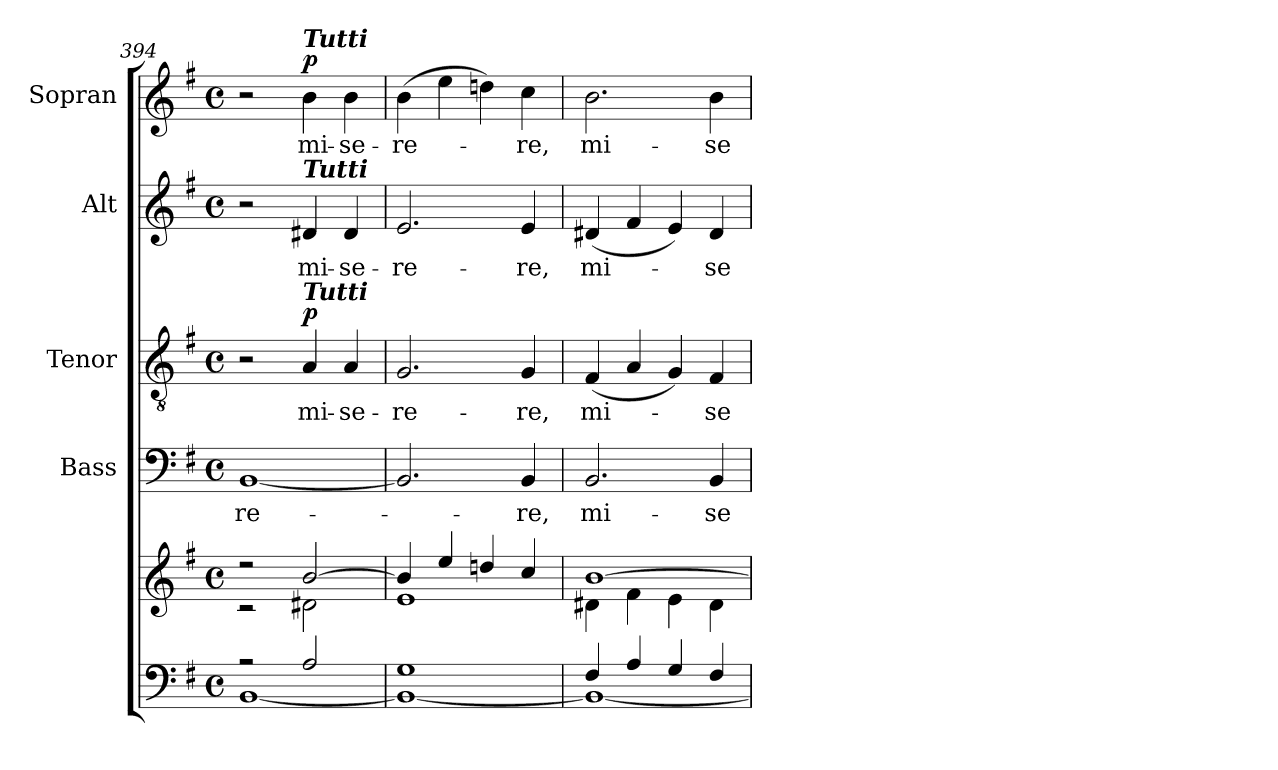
**kern	**kern	**kern	**text	**kern	**text	**dynam	**kern	**text	**kern	**text	**dynam
*part5	*part5	*part4	*part4	*part3	*part3	*part3	*part2	*part2	*part1	*part1	*part1
*staff6	*staff5	*staff4	*staff4	*staff3	*staff3	*staff3	*staff2	*staff2	*staff1	*staff1	*staff1
*	*	*I"Bass	*	*I"Tenor	*	*	*I"Alt	*	*I"Sopran	*	*
*	*	*I'B.	*	*I'T.	*	*	*I'A.	*	*I'S.	*	*
!!LO:LB:g=z
*clefF4	*clefG2	*clefF4	*	*clefGv2	*	*	*clefG2	*	*clefG2	*	*
*k[f#]	*k[f#]	*k[f#]	*	*k[f#]	*	*	*k[f#]	*	*k[f#]	*	*
*G:	*G:	*G:	*	*G:	*	*	*G:	*	*G:	*	*
*M4/4	*M4/4	*M4/4	*	*M4/4	*	*	*M4/4	*	*M4/4	*	*
*met(c)	*met(c)	*met(c)	*	*met(c)	*	*	*met(c)	*	*met(c)	*	*
=394	=394	=394	=394	=394	=394	=394	=394	=394	=394	=394	=394
*^	*^	*	*	*	*	*	*	*	*	*	*
!	!	!	!	!	!LO:LY:b	!	!	!	!	!	!	!	!
2rA	[<1BB	2r	2r	[1BB	-re-	2r	.	.	2r	.	2r	.	.
!	!	!	!	!	!	!	!	!	!	!	!LO:TX:a:Bi:t=Tutti	!	!
!	!	!	!	!	!	!	!	!	!LO:TX:a:Bi:t=Tutti	!	!	!	!
!	!	!	!	!	!	!LO:TX:a:Bi:t=Tutti	!	!	!	!	!	!	!
!	!	!	!	!	!	!	!LO:LY:b	!LO:DY:a	!	!LO:LY:b	!	!LO:LY:b	!LO:DY:a
2A/	.	[>2b/	2d#X\	.	.	4A/	mi-	p	4d#X/	mi-	4b\	mi-	p
!	!	!	!	!	!	!	!LO:LY:b	!	!	!LO:LY:b	!	!LO:LY:b	!
.	.	.	.	.	.	4A/	-se-	.	4d#/	-se-	4b\	-se-	.
=395	=395	=395	=395	=395	=395	=395	=395	=395	=395	=395	=395	=395	=395
!	!	!	!	!	!	!	!LO:LY:b	!	!	!LO:LY:b	!	!LO:LY:b	!
1G	1BB_	4b/]	1e	2.BB/]	.	2.G/	-re-	.	2.e/	-re-	(>4b\	-re-	.
.	.	4ee/	.	.	.	.	.	.	.	.	4ee\	.	.
.	.	4ddn/	.	.	.	.	.	.	.	.	4ddn\)	.	.
!	!	!	!	!	!LO:LY:b	!	!LO:LY:b	!	!	!LO:LY:b	!	!LO:LY:b	!
.	.	4cc/	.	4BB/	-re,	4G/	-re,	.	4e/	-re,	4cc\	-re,	.
=396	=396	=396	=396	=396	=396	=396	=396	=396	=396	=396	=396	=396	=396
!	!	!	!	!	!LO:LY:b	!	!LO:LY:b	!	!	!LO:LY:b	!	!LO:LY:b	!
4F#/	1BB_	[>1b	4d#X\	2.BB/	mi-	(<4F#/	mi-	.	(<4d#X/	mi-	2.b\	mi-	.
4A/	.	.	4f#\	.	.	4A/	.	.	4f#/	.	.	.	.
4G/	.	.	4e\	.	.	4G/)	.	.	4e/)	.	.	.	.
!	!	!	!	!	!LO:LY:b	!	!LO:LY:b	!	!	!LO:LY:b	!	!LO:LY:b	!
4F#/	.	.	4d#\	4BB/	-se-	4F#/	-se-	.	4d#/	-se-	4b\	-se-	.
*v	*v	*	*	*	*	*	*	*	*	*	*	*	*
*	*v	*v	*	*	*	*	*	*	*	*	*	*
=	=	=	=	=	=	=	=	=	=	=	=
*-	*-	*-	*-	*-	*-	*-	*-	*-	*-	*-	*-
